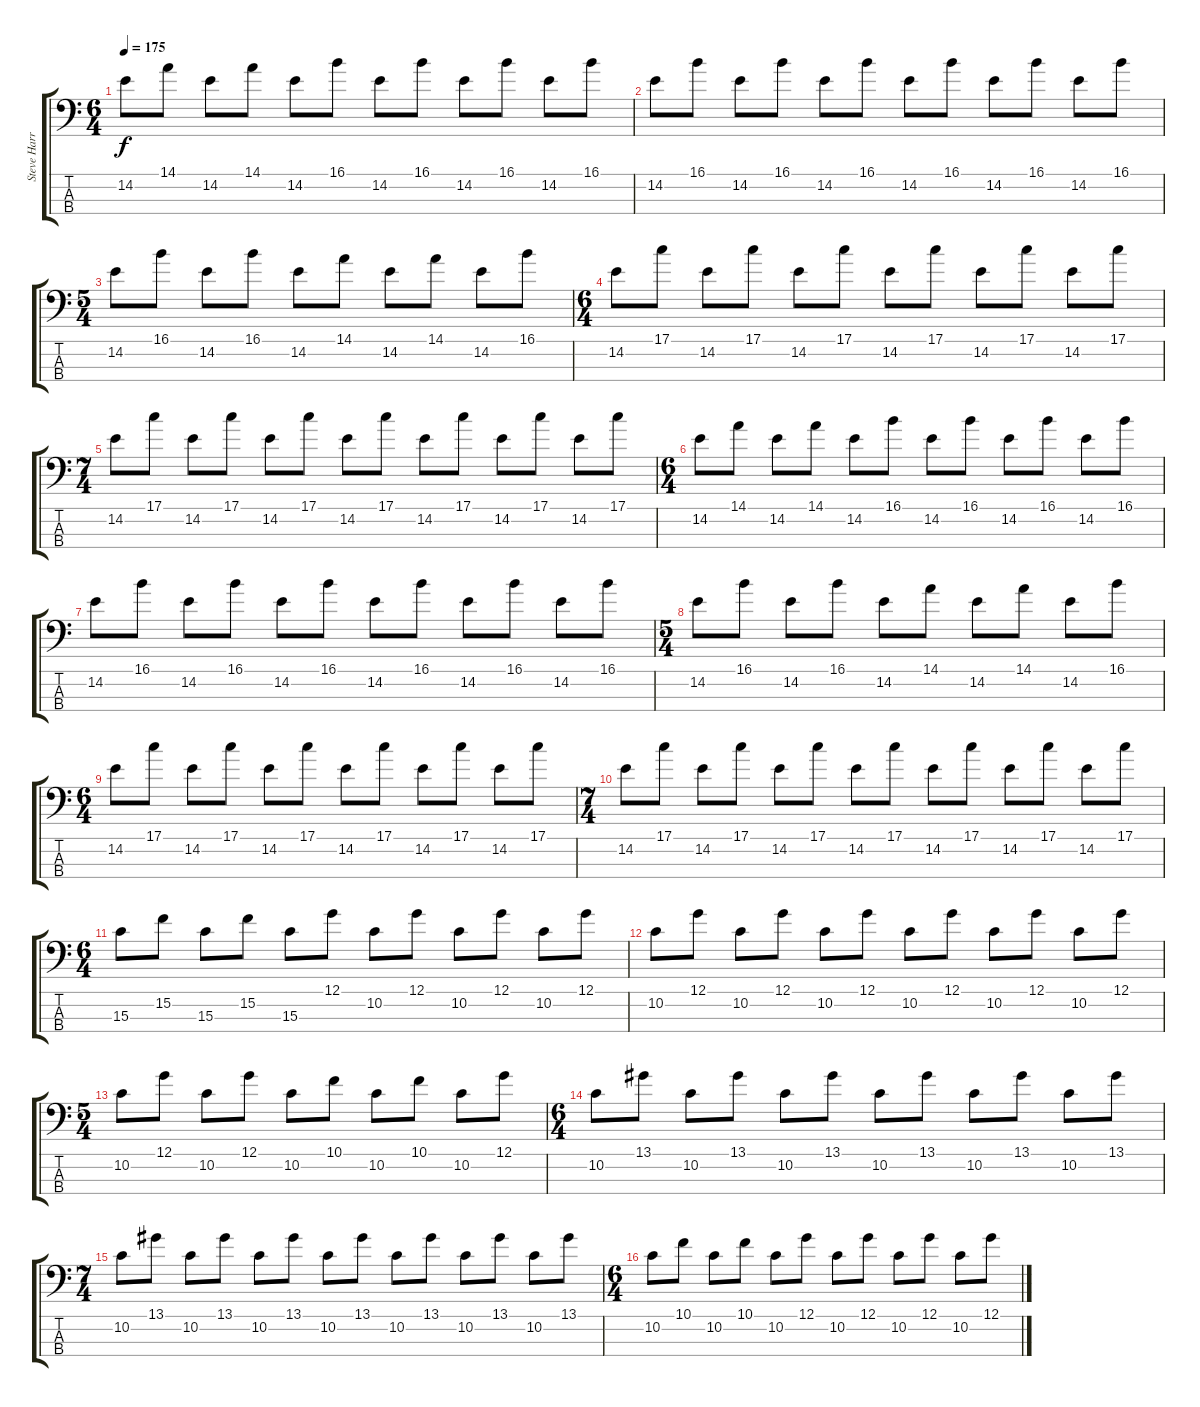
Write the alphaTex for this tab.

\track ("Steve Harris" "Steve Harr") {instrument electricbassfinger}
\staff {score tabs}
\tuning (G2 D2 A1 E1) {hide}
\ts (6 4)
\tempo 175
\clef f4
\ks c
14.2.8{dy f} 14.1.8 14.2.8 14.1.8 14.2.8 16.1.8 14.2.8 16.1.8 14.2.8 16.1.8 14.2.8 16.1.8 |
14.2.8 16.1.8 14.2.8 16.1.8 14.2.8 16.1.8 14.2.8 16.1.8 14.2.8 16.1.8 14.2.8 16.1.8 |
\ts (5 4)
14.2.8 16.1.8 14.2.8 16.1.8 14.2.8 14.1.8 14.2.8 14.1.8 14.2.8 16.1.8 |
\ts (6 4)
14.2.8 17.1.8 14.2.8 17.1.8 14.2.8 17.1.8 14.2.8 17.1.8 14.2.8 17.1.8 14.2.8 17.1.8 |
\ts (7 4)
14.2.8 17.1.8 14.2.8 17.1.8 14.2.8 17.1.8 14.2.8 17.1.8 14.2.8 17.1.8 14.2.8 17.1.8 14.2.8 17.1.8 |
\ts (6 4)
14.2.8 14.1.8 14.2.8 14.1.8 14.2.8 16.1.8 14.2.8 16.1.8 14.2.8 16.1.8 14.2.8 16.1.8 |
14.2.8 16.1.8 14.2.8 16.1.8 14.2.8 16.1.8 14.2.8 16.1.8 14.2.8 16.1.8 14.2.8 16.1.8 |
\ts (5 4)
14.2.8 16.1.8 14.2.8 16.1.8 14.2.8 14.1.8 14.2.8 14.1.8 14.2.8 16.1.8 |
\ts (6 4)
14.2.8 17.1.8 14.2.8 17.1.8 14.2.8 17.1.8 14.2.8 17.1.8 14.2.8 17.1.8 14.2.8 17.1.8 |
\ts (7 4)
14.2.8 17.1.8 14.2.8 17.1.8 14.2.8 17.1.8 14.2.8 17.1.8 14.2.8 17.1.8 14.2.8 17.1.8 14.2.8 17.1.8 |
\ts (6 4)
15.3.8 15.2.8 15.3.8 15.2.8 15.3.8 12.1.8 10.2.8 12.1.8 10.2.8 12.1.8 10.2.8 12.1.8 |
10.2.8 12.1.8 10.2.8 12.1.8 10.2.8 12.1.8 10.2.8 12.1.8 10.2.8 12.1.8 10.2.8 12.1.8 |
\ts (5 4)
10.2.8 12.1.8 10.2.8 12.1.8 10.2.8 10.1.8 10.2.8 10.1.8 10.2.8 12.1.8 |
\ts (6 4)
10.2.8 13.1.8 10.2.8 13.1.8 10.2.8 13.1.8 10.2.8 13.1.8 10.2.8 13.1.8 10.2.8 13.1.8 |
\ts (7 4)
10.2.8 13.1.8 10.2.8 13.1.8 10.2.8 13.1.8 10.2.8 13.1.8 10.2.8 13.1.8 10.2.8 13.1.8 10.2.8 13.1.8 |
\ts (6 4)
10.2.8 10.1.8 10.2.8 10.1.8 10.2.8 12.1.8 10.2.8 12.1.8 10.2.8 12.1.8 10.2.8 12.1.8
